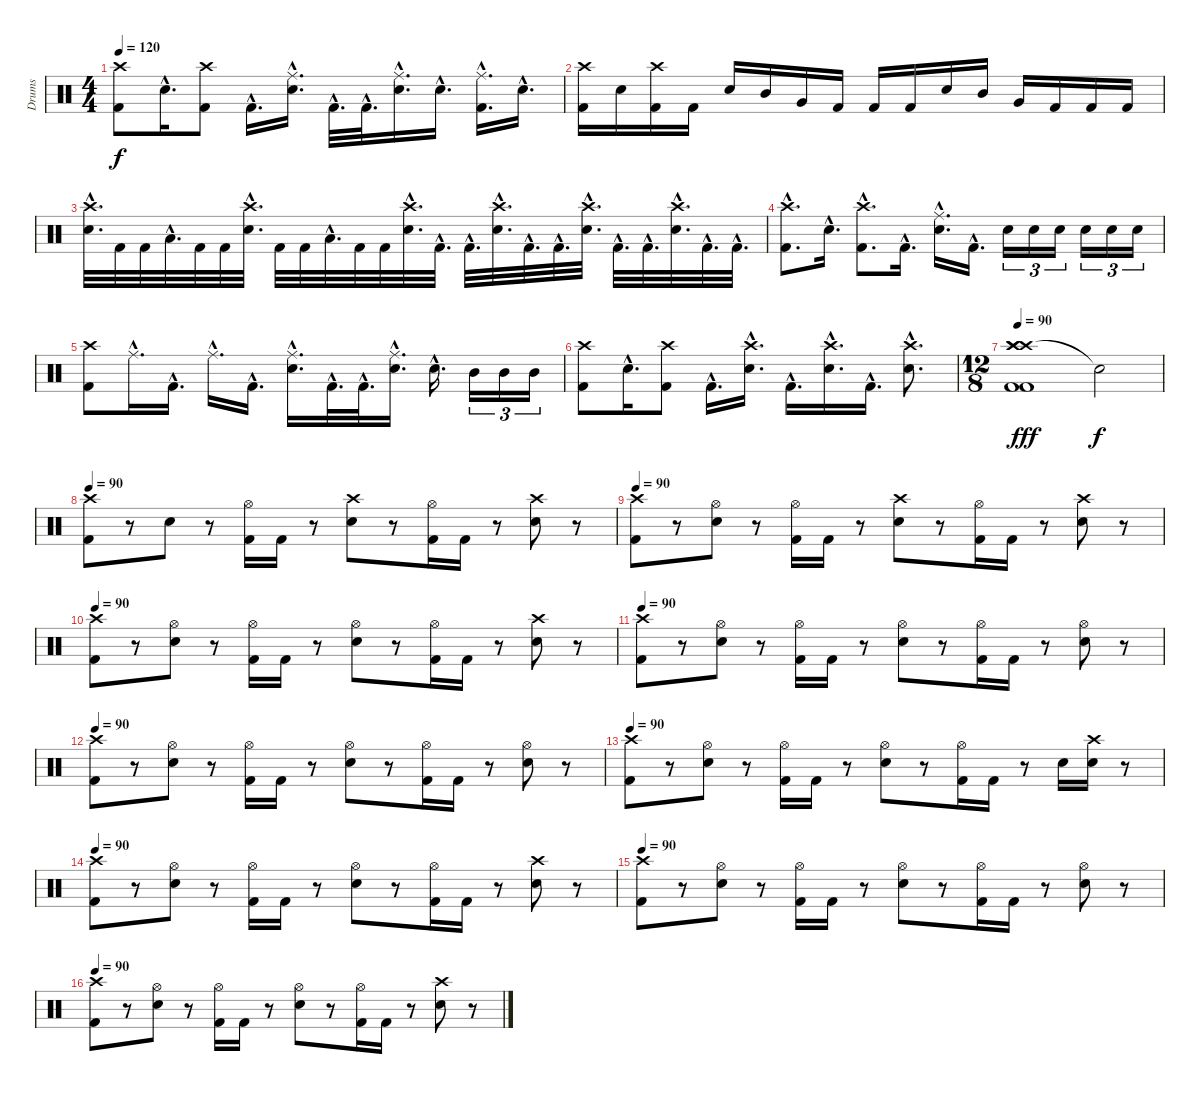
\track ("Drums" "Drums") {instrument percussion}
\staff {score}
\articulation defaults
\ts (4 4)
\tempo 120
\clef neutral
\ks c
("Crash high (hit)" "Kick (hit) 2").8{dy f} "Snare (hit) 2"{hac}.16{d} ("Crash high (hit)" "Kick (hit) 2").8 "Kick (hit) 2"{hac}.16{d} ("Ride (middle)"{hac} "Snare (hit) 2"{hac}).16{d} "Kick (hit) 2"{hac}.32{d} "Kick (hit) 2"{hac}.32{d} ("Ride (middle)"{hac} "Snare (hit) 2"{hac}).16{d} "Snare (hit) 2"{hac}.16{d} ("Ride (middle)"{hac} "Kick (hit) 2"{hac}).16{d} "Snare (hit) 2"{hac}.16{d} |
("Crash high (hit)" "Kick (hit) 2").16 "Snare (hit) 2".16 ("Crash high (hit)" "Kick (hit) 2").16 "Kick (hit) 2".16 "Snare (hit) 2".16 "Mid Tom (hit)".16 "Very Low Tom (hit)".16 "Kick (hit) 2".16 "Kick (hit) 2".16 "Kick (hit) 2".16 "Snare (hit) 2".16 "Mid Tom (hit)".16 "Very Low Tom (hit)".16 "Kick (hit) 2".16 "Kick (hit) 2".16 "Kick (hit) 2".16 |
("Crash high (hit)"{hac} "Snare (hit) 2"{hac}).32{d} "Kick (hit) 2".32 "Kick (hit) 2".32 "Low Floor Tom (hit)"{hac}.32{d} "Kick (hit) 2".32 "Kick (hit) 2".32 ("Crash high (hit)"{hac} "Snare (hit) 2"{hac}).32{d} "Kick (hit) 2".32 "Kick (hit) 2".32 "Low Floor Tom (hit)"{hac}.32{d} "Kick (hit) 2".32 "Kick (hit) 2".32 ("Crash high (hit)"{hac} "Snare (hit) 2"{hac}).32{d} "Kick (hit) 2"{hac}.32{d} "Kick (hit) 2"{hac}.32{d} ("Crash high (hit)"{hac} "Snare (hit) 2"{hac}).32{d} "Kick (hit) 2"{hac}.32{d} "Kick (hit) 2"{hac}.32{d} ("Crash high (hit)"{hac} "Snare (hit) 2"{hac}).32{d} "Kick (hit) 2"{hac}.32{d} "Kick (hit) 2"{hac}.32{d} ("Crash high (hit)"{hac} "Snare (hit) 2"{hac}).32{d} "Kick (hit) 2"{hac}.32{d} "Kick (hit) 2"{hac}.32{d} |
("Crash high (hit)"{hac} "Kick (hit) 2"{hac}).8{d} "Snare (hit) 2"{hac}.16{d} ("Crash high (hit)"{hac} "Kick (hit) 2"{hac}).8{d} "Kick (hit) 2"{hac}.16{d} ("Ride (middle)"{hac} "Snare (hit) 2"{hac}).16{d} "Kick (hit) 2"{hac}.16{d} "Snare (hit) 2".16{tu (3 2)} "Snare (hit) 2".16{tu (3 2)} "Snare (hit) 2".16{tu (3 2)} "Snare (hit) 2".16{tu (3 2)} "Snare (hit) 2".16{tu (3 2)} "Snare (hit) 2".16{tu (3 2)} |
("Crash high (hit)" "Kick (hit) 2").8 "Ride (middle)"{hac}.16{d} "Kick (hit) 2"{hac}.16{d} "Ride (middle)"{hac}.16{d} "Kick (hit) 2"{hac}.16{d} ("Ride (middle)"{hac} "Snare (hit) 2"{hac}).16{d} "Kick (hit) 2"{hac}.32{d} "Kick (hit) 2"{hac}.32{d} ("Ride (middle)"{hac} "Snare (hit) 2"{hac}).16{d} "Snare (hit) 2"{hac}.16{d} "Mid Tom (hit)".16{tu (3 2)} "Mid Tom (hit)".16{tu (3 2)} "Mid Tom (hit)".16{tu (3 2)} |
("Crash high (hit)" "Kick (hit) 2").8 "Snare (hit) 2"{hac}.16{d} ("Crash high (hit)" "Kick (hit) 2").8 "Kick (hit) 2"{hac}.16{d} ("Crash high (hit)"{hac} "Snare (hit) 2"{hac}).16{d} "Kick (hit) 2"{hac}.16{d} ("Crash high (hit)"{hac} "Snare (hit) 2"{hac}).16{d} "Kick (hit) 2"{hac}.16{d} ("Crash high (hit)"{hac} "Snare (hit) 2"{hac}).8{d} |
\ts (12 8)
\tempo 90
("Crash high (hit)" "Crash high (hit)" "Crash high (hit)" "Kick (hit) 2" "Kick (hit) 2").1{dy fff} "Snare (hit)"{t}.2{dy f} |
\tempo 90
("Crash high (hit)" "Kick (hit) 2").8 r.8 "Snare (hit) 2".8 r.8 ("Hi-Hat (open)" "Kick (hit) 2").16 "Kick (hit) 2".16 r.8 ("Crash high (hit)" "Snare (hit) 2").8 r.8 ("Hi-Hat (open)" "Kick (hit) 2").16 "Kick (hit) 2".16 r.8 ("Crash high (hit)" "Snare (hit) 2").8 r.8 |
\tempo 90
("Crash high (hit)" "Kick (hit) 2").8 r.8 ("Hi-Hat (open)" "Snare (hit) 2").8 r.8 ("Hi-Hat (open)" "Kick (hit) 2").16 "Kick (hit) 2".16 r.8 ("Crash high (hit)" "Snare (hit) 2").8 r.8 ("Hi-Hat (open)" "Kick (hit) 2").16 "Kick (hit) 2".16 r.8 ("Crash high (hit)" "Snare (hit) 2").8 r.8 |
\tempo 90
("Crash high (hit)" "Kick (hit) 2").8 r.8 ("Hi-Hat (open)" "Snare (hit) 2").8 r.8 ("Hi-Hat (open)" "Kick (hit) 2").16 "Kick (hit) 2".16 r.8 ("Hi-Hat (open)" "Snare (hit) 2").8 r.8 ("Hi-Hat (open)" "Kick (hit) 2").16 "Kick (hit) 2".16 r.8 ("Crash high (hit)" "Snare (hit) 2").8 r.8 |
\tempo 90
("Crash high (hit)" "Kick (hit) 2").8 r.8 ("Hi-Hat (open)" "Snare (hit) 2").8 r.8 ("Hi-Hat (open)" "Kick (hit) 2").16 "Kick (hit) 2".16 r.8 ("Hi-Hat (open)" "Snare (hit) 2").8 r.8 ("Hi-Hat (open)" "Kick (hit) 2").16 "Kick (hit) 2".16 r.8 ("Hi-Hat (open)" "Snare (hit) 2").8 r.8 |
\tempo 90
("Crash high (hit)" "Kick (hit) 2").8 r.8 ("Hi-Hat (open)" "Snare (hit) 2").8 r.8 ("Hi-Hat (open)" "Kick (hit) 2").16 "Kick (hit) 2".16 r.8 ("Hi-Hat (open)" "Snare (hit) 2").8 r.8 ("Hi-Hat (open)" "Kick (hit) 2").16 "Kick (hit) 2".16 r.8 ("Hi-Hat (open)" "Snare (hit) 2").8 r.8 |
\tempo 90
("Crash high (hit)" "Kick (hit) 2").8 r.8 ("Hi-Hat (open)" "Snare (hit) 2").8 r.8 ("Hi-Hat (open)" "Kick (hit) 2").16 "Kick (hit) 2".16 r.8 ("Hi-Hat (open)" "Snare (hit) 2").8 r.8 ("Hi-Hat (open)" "Kick (hit) 2").16 "Kick (hit) 2".16 r.8 "Snare (hit) 2".16 ("Crash high (hit)" "Snare (hit) 2").16 r.8 |
\tempo 90
("Crash high (hit)" "Kick (hit) 2").8 r.8 ("Hi-Hat (open)" "Snare (hit) 2").8 r.8 ("Hi-Hat (open)" "Kick (hit) 2").16 "Kick (hit) 2".16 r.8 ("Hi-Hat (open)" "Snare (hit) 2").8 r.8 ("Hi-Hat (open)" "Kick (hit) 2").16 "Kick (hit) 2".16 r.8 ("Crash high (hit)" "Snare (hit) 2").8 r.8 |
\tempo 90
("Crash high (hit)" "Kick (hit) 2").8 r.8 ("Hi-Hat (open)" "Snare (hit) 2").8 r.8 ("Hi-Hat (open)" "Kick (hit) 2").16 "Kick (hit) 2".16 r.8 ("Hi-Hat (open)" "Snare (hit) 2").8 r.8 ("Hi-Hat (open)" "Kick (hit) 2").16 "Kick (hit) 2".16 r.8 ("Hi-Hat (open)" "Snare (hit) 2").8 r.8 |
\tempo 90
("Crash high (hit)" "Kick (hit) 2").8 r.8 ("Hi-Hat (open)" "Snare (hit) 2").8 r.8 ("Hi-Hat (open)" "Kick (hit) 2").16 "Kick (hit) 2".16 r.8 ("Hi-Hat (open)" "Snare (hit) 2").8 r.8 ("Hi-Hat (open)" "Kick (hit) 2").16 "Kick (hit) 2".16 r.8 ("Crash high (hit)" "Snare (hit) 2").8 r.8
